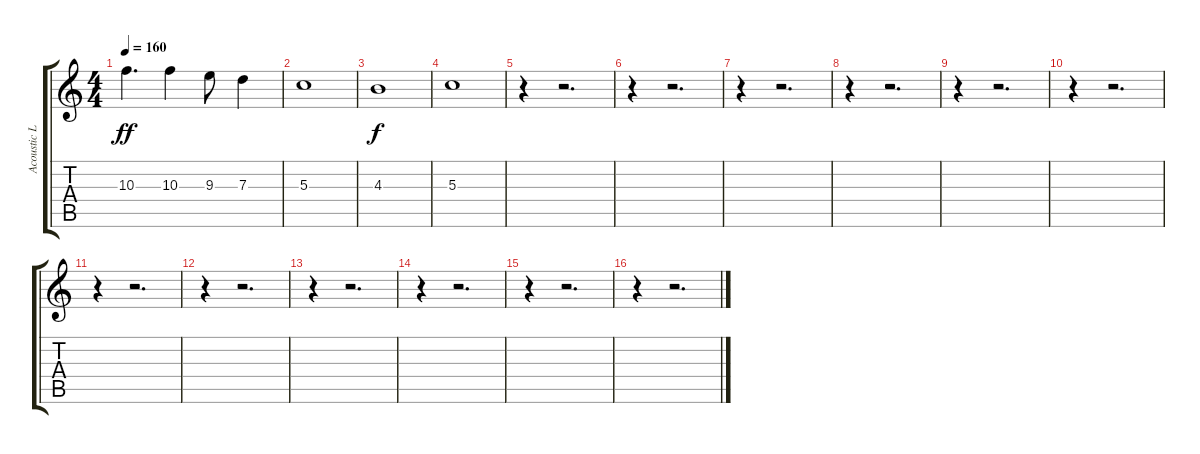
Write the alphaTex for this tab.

\track ("Acoustic Lead" "Acoustic L") {instrument acousticguitarsteel}
\staff {score tabs}
\tuning (E4 B3 G3 D3 A2 E2) {hide}
\ts (4 4)
\tempo 160
\clef g2
\ks c
10.3.4{d dy ff} 10.3.4 9.3.8 7.3.4 |
5.3.1 |
4.3.1{dy f} |
5.3.1 |
r.4 r.2{d} |
r.4 r.2{d} |
r.4 r.2{d} |
r.4 r.2{d} |
r.4 r.2{d} |
r.4 r.2{d} |
r.4 r.2{d} |
r.4 r.2{d} |
r.4 r.2{d} |
r.4 r.2{d} |
r.4 r.2{d} |
r.4 r.2{d}
